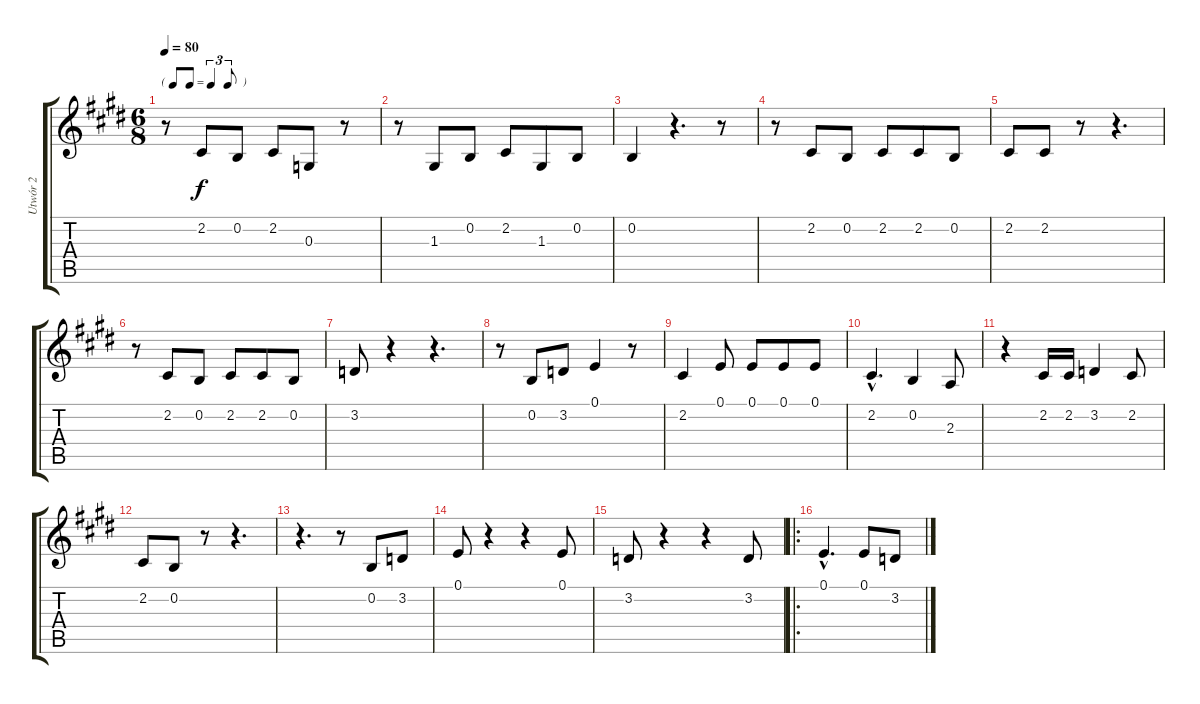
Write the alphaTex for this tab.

\track ("Utwór 2" "Utwór 2") {instrument viola}
\staff {score tabs}
\tuning (E4 B3 G3 D3 A2 E2) {hide}
\ts (6 8)
\tf triplet8th
\tempo 80
\clef g2
\ks e
r.8{dy f} 2.2.8 0.2.8 2.2.8 0.3.8 r.8 |
r.8 1.3.8 0.2.8 2.2.8 1.3.8 0.2.8 |
0.2.4 r.4{d} r.8 |
r.8 2.2.8 0.2.8 2.2.8 2.2.8 0.2.8 |
2.2.8 2.2.8 r.8 r.4{d} |
r.8 2.2.8 0.2.8 2.2.8 2.2.8 0.2.8 |
3.2.8 r.4 r.4{d} |
r.8 0.2.8 3.2.8 0.1.4 r.8 |
2.2.4 0.1.8 0.1.8 0.1.8 0.1.8 |
2.2{hac}.4{d} 0.2.4 2.3.8 |
r.4 2.2.16 2.2.16 3.2.4 2.2.8 |
2.2.8 0.2.8 r.8 r.4{d} |
r.4{d} r.8 0.2.8 3.2.8 |
0.1.8 r.4 r.4 0.1.8 |
3.2.8 r.4 r.4 3.2.8 |
\ro
0.1{hac}.4{d} 0.1.8 3.2.8
